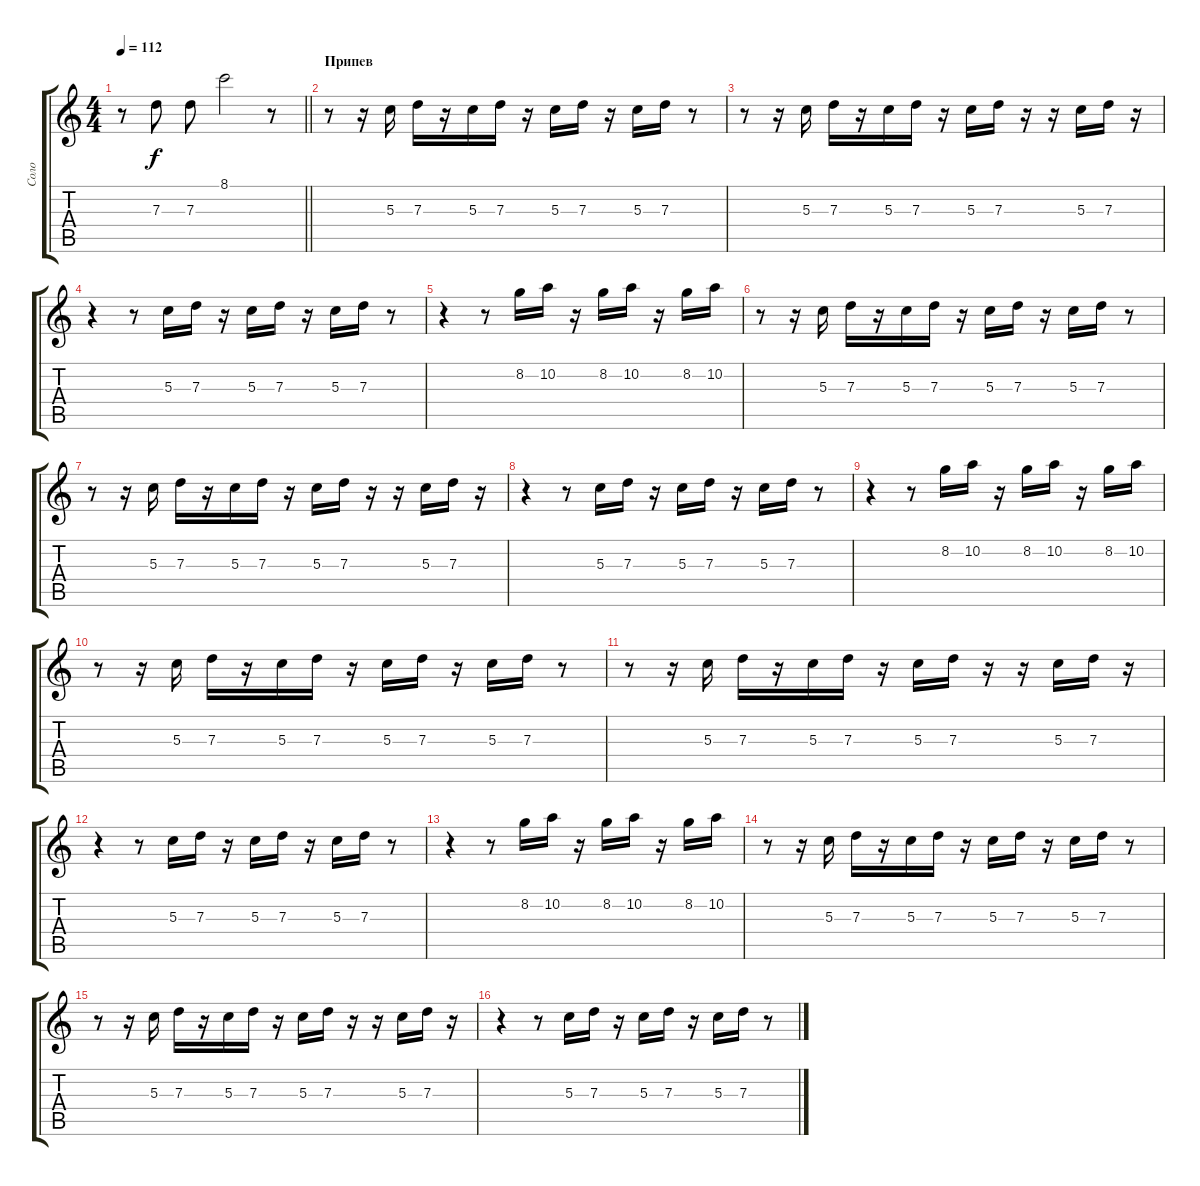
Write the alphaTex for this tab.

\track ("Соло" "Соло") {instrument electricguitarjazz}
\staff {score tabs}
\tuning (E4 B3 G3 D3 A2 E2) {hide}
\ts (4 4)
\tempo 112
\clef g2
\barLineRight lightlight
\ks c
r.8{dy f} 7.3.8 7.3.8 8.1.2 r.8 |
\section ("" "Припев")
r.8 r.16 5.3.16 7.3.16 r.16 5.3.16 7.3.16 r.16 5.3.16 7.3.16 r.16 5.3.16 7.3.16 r.8 |
r.8 r.16 5.3.16 7.3.16 r.16 5.3.16 7.3.16 r.16 5.3.16 7.3.16 r.16 r.16 5.3.16 7.3.16 r.16 |
r.4 r.8 5.3.16 7.3.16 r.16 5.3.16 7.3.16 r.16 5.3.16 7.3.16 r.8 |
r.4 r.8 8.2.16 10.2.16 r.16 8.2.16 10.2.16 r.16 8.2.16 10.2.16 |
r.8 r.16 5.3.16 7.3.16 r.16 5.3.16 7.3.16 r.16 5.3.16 7.3.16 r.16 5.3.16 7.3.16 r.8 |
r.8 r.16 5.3.16 7.3.16 r.16 5.3.16 7.3.16 r.16 5.3.16 7.3.16 r.16 r.16 5.3.16 7.3.16 r.16 |
r.4 r.8 5.3.16 7.3.16 r.16 5.3.16 7.3.16 r.16 5.3.16 7.3.16 r.8 |
r.4 r.8 8.2.16 10.2.16 r.16 8.2.16 10.2.16 r.16 8.2.16 10.2.16 |
r.8 r.16 5.3.16 7.3.16 r.16 5.3.16 7.3.16 r.16 5.3.16 7.3.16 r.16 5.3.16 7.3.16 r.8 |
r.8 r.16 5.3.16 7.3.16 r.16 5.3.16 7.3.16 r.16 5.3.16 7.3.16 r.16 r.16 5.3.16 7.3.16 r.16 |
r.4 r.8 5.3.16 7.3.16 r.16 5.3.16 7.3.16 r.16 5.3.16 7.3.16 r.8 |
r.4 r.8 8.2.16 10.2.16 r.16 8.2.16 10.2.16 r.16 8.2.16 10.2.16 |
r.8 r.16 5.3.16 7.3.16 r.16 5.3.16 7.3.16 r.16 5.3.16 7.3.16 r.16 5.3.16 7.3.16 r.8 |
r.8 r.16 5.3.16 7.3.16 r.16 5.3.16 7.3.16 r.16 5.3.16 7.3.16 r.16 r.16 5.3.16 7.3.16 r.16 |
r.4 r.8 5.3.16 7.3.16 r.16 5.3.16 7.3.16 r.16 5.3.16 7.3.16 r.8
